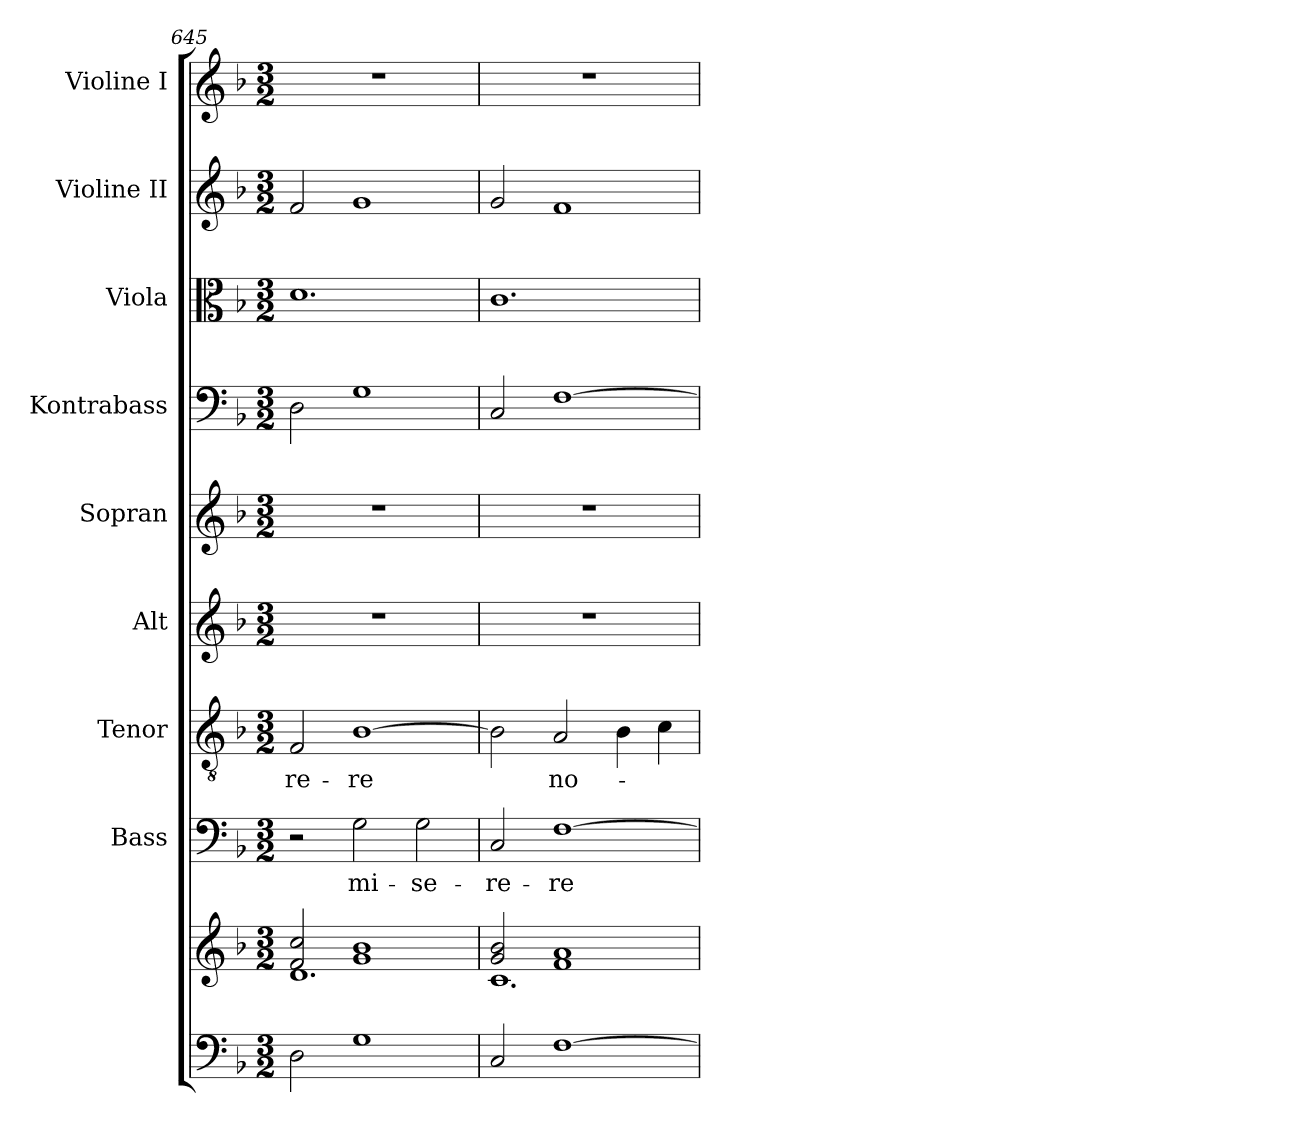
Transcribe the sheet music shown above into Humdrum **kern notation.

**kern	**kern	**kern	**text	**kern	**text	**kern	**kern	**kern	**kern	**kern	**kern
*part9	*part9	*part8	*part8	*part7	*part7	*part6	*part5	*part4	*part3	*part2	*part1
*staff10	*staff9	*staff8	*staff8	*staff7	*staff7	*staff6	*staff5	*staff4	*staff3	*staff2	*staff1
*	*	*I"Bass	*	*I"Tenor	*	*I"Alt	*I"Sopran	*I"Kontrabass	*I"Viola	*I"Violine II	*I"Violine I
*	*	*I'B.	*	*I'T.	*	*I'A.	*I'S.	*I'Kb.	*I'Vla.	*I'Vl. II	*I'Vl. I
*clefF4	*clefG2	*clefF4	*	*clefGv2	*	*clefG2	*clefG2	*clefF4	*clefC3	*clefG2	*clefG2
*	*	*	*	*	*	*	*	*ITrd7c12	*	*	*
*k[b-]	*k[b-]	*k[b-]	*	*k[b-]	*	*k[b-]	*k[b-]	*k[b-]	*k[b-]	*k[b-]	*k[b-]
*F:	*F:	*F:	*	*F:	*	*F:	*F:	*F:	*F:	*F:	*F:
*M3/2	*M3/2	*M3/2	*	*M3/2	*	*M3/2	*M3/2	*M3/2	*M3/2	*M3/2	*M3/2
=645	=645	=645	=645	=645	=645	=645	=645	=645	=645	=645	=645
*	*^	*	*	*	*	*	*	*	*	*	*
!	!	!	!	!	!	!LO:LY:b	!	!	!	!	!	!
2D\	2f/ 2cc/	1.d	2r	.	2F/	-re-	1.r	1.r	2DD\	1.d	2f/	1.r
!	!	!	!	!LO:LY:b	!	!LO:LY:b	!	!	!	!	!	!
1G	1g 1b-	.	2G\	mi-	[1B-	-re	.	.	1GG	.	1g	.
!	!	!	!	!LO:LY:b	!	!	!	!	!	!	!	!
.	.	.	2G\	-se-	.	.	.	.	.	.	.	.
=646	=646	=646	=646	=646	=646	=646	=646	=646	=646	=646	=646	=646
!	!	!	!	!LO:LY:b	!	!	!	!	!	!	!	!
2C/	2g/ 2b-/	1.c	2C/	-re-	2B-\]	.	1.r	1.r	2CC/	1.c	2g/	1.r
!	!	!	!	!LO:LY:b	!	!LO:LY:b	!	!	!	!	!	!
[1F	1f 1a	.	[1F	-re	2A/	no-	.	.	[1FF	.	1f	.
.	.	.	.	.	4B-\	.	.	.	.	.	.	.
.	.	.	.	.	4c\	.	.	.	.	.	.	.
*	*v	*v	*	*	*	*	*	*	*	*	*	*
=	=	=	=	=	=	=	=	=	=	=	=
*-	*-	*-	*-	*-	*-	*-	*-	*-	*-	*-	*-
